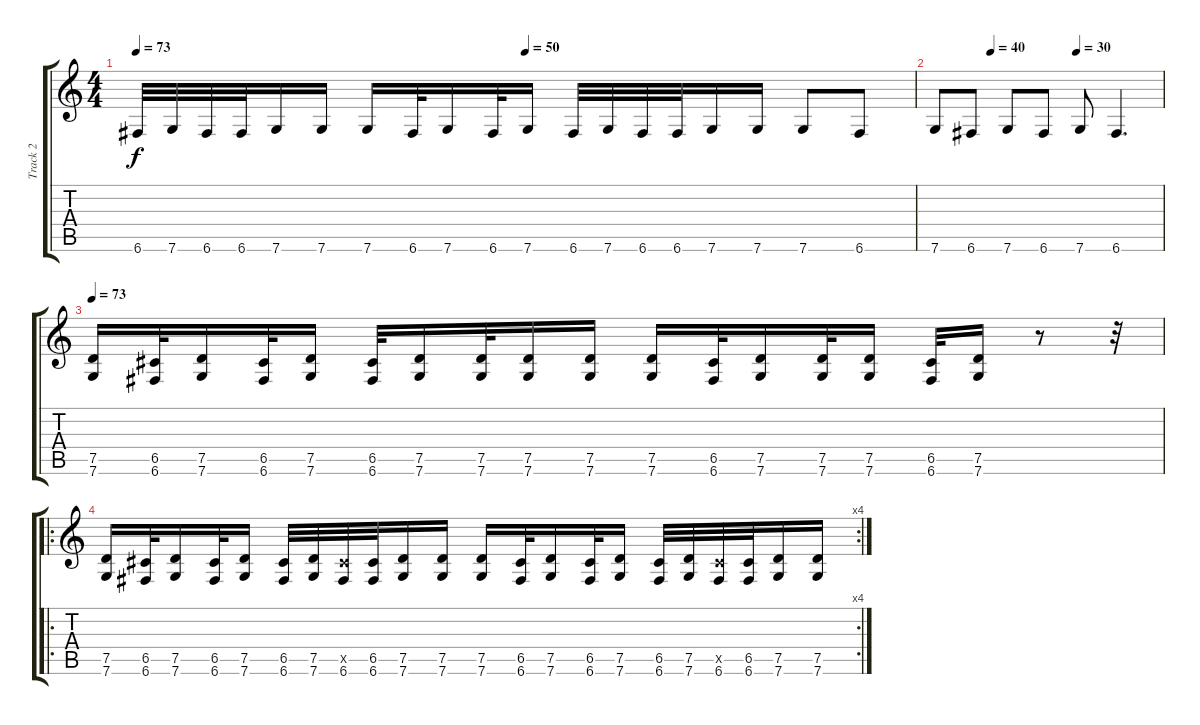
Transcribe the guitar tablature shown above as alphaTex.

\track ("Track 2" "Track 2") {instrument distortionguitar}
\staff {score tabs}
\tuning (D4 A3 F3 C3 G2 C2) {hide}
\ts (4 4)
\tempo 73
\tempo (50 0.5)
\clef g2
\ks c
6.6.32{dy f} 7.6.32 6.6.32 6.6.32 7.6.16 7.6.16 7.6.16 6.6.32 7.6.16 6.6.32 7.6.16 6.6.32 7.6.32 6.6.32 6.6.32 7.6.16 7.6.16 7.6.8 6.6.8 |
\tempo (40 0.25)
\tempo (30 0.625)
7.6.8 6.6.8 7.6.8 6.6.8 7.6.8 6.6.4{d} |
\tempo 73
(7.5 7.6).16{volume 16} (6.5 6.6).32 (7.5 7.6).16 (6.5 6.6).32 (7.5 7.6).16 (6.5 6.6).32 (7.5 7.6).16 (7.5 7.6).32 (7.5 7.6).16 (7.5 7.6).16 (7.5 7.6).16 (6.5 6.6).32 (7.5 7.6).16 (7.5 7.6).32 (7.5 7.6).16 (6.5 6.6).32 (7.5 7.6).16 r.8 r.32 |
\ro
\rc 4
(7.5 7.6).16{volume 13} (6.5 6.6).32 (7.5 7.6).16 (6.5 6.6).32 (7.5 7.6).16 (6.5 6.6).32 (7.5 7.6).32 (6.5{x} 6.6).32 (6.5 6.6).32 (7.5 7.6).16 (7.5 7.6).16 (7.5 7.6).16 (6.5 6.6).32 (7.5 7.6).16 (6.5 6.6).32 (7.5 7.6).16 (6.5 6.6).32 (7.5 7.6).32 (6.5{x} 6.6).32 (6.5 6.6).32 (7.5 7.6).16 (7.5 7.6).16
